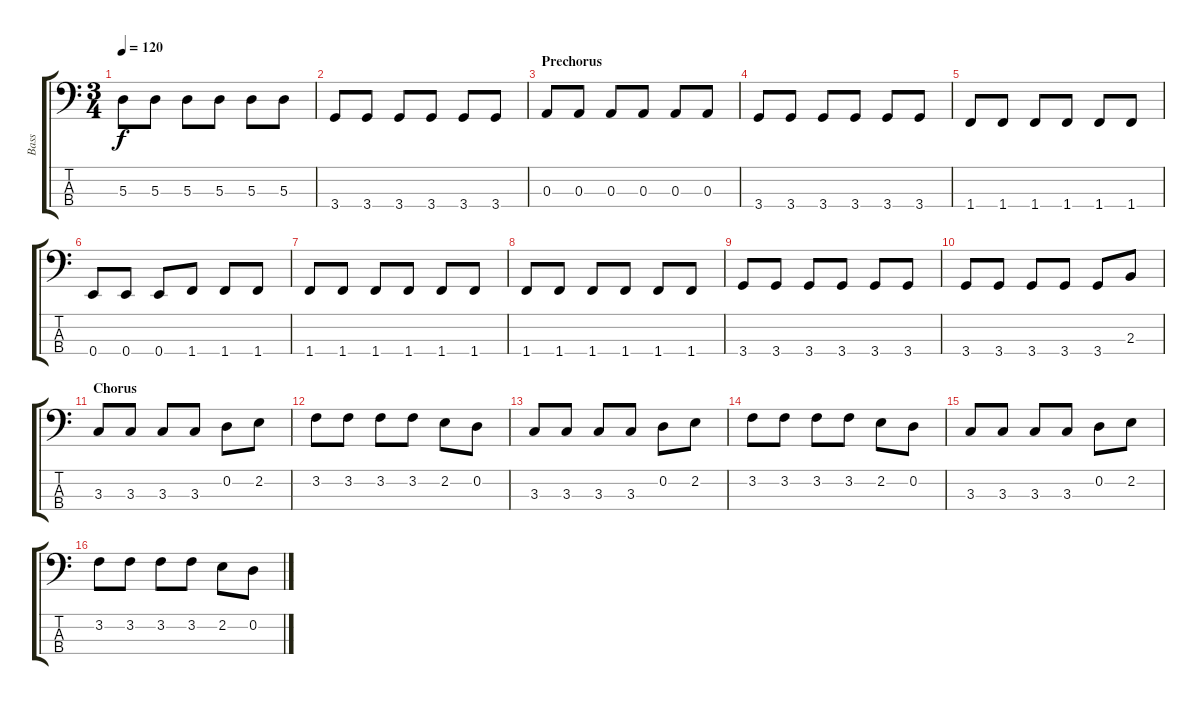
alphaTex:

\track ("Bass" "Bass") {instrument electricbasspick}
\staff {score tabs}
\tuning (G2 D2 A1 E1) {hide}
\ts (3 4)
\tempo 120
\clef f4
\ks c
5.3.8{dy f} 5.3.8 5.3.8 5.3.8 5.3.8 5.3.8 |
3.4.8 3.4.8 3.4.8 3.4.8 3.4.8 3.4.8 |
\section ("" "Prechorus")
0.3.8 0.3.8 0.3.8 0.3.8 0.3.8 0.3.8 |
3.4.8 3.4.8 3.4.8 3.4.8 3.4.8 3.4.8 |
1.4.8 1.4.8 1.4.8 1.4.8 1.4.8 1.4.8 |
0.4.8 0.4.8 0.4.8 1.4.8 1.4.8 1.4.8 |
1.4.8 1.4.8 1.4.8 1.4.8 1.4.8 1.4.8 |
1.4.8 1.4.8 1.4.8 1.4.8 1.4.8 1.4.8 |
3.4.8 3.4.8 3.4.8 3.4.8 3.4.8 3.4.8 |
3.4.8 3.4.8 3.4.8 3.4.8 3.4.8 2.3.8 |
\section ("" "Chorus")
3.3.8 3.3.8 3.3.8 3.3.8 0.2.8 2.2.8 |
3.2.8 3.2.8 3.2.8 3.2.8 2.2.8 0.2.8 |
3.3.8 3.3.8 3.3.8 3.3.8 0.2.8 2.2.8 |
3.2.8 3.2.8 3.2.8 3.2.8 2.2.8 0.2.8 |
3.3.8 3.3.8 3.3.8 3.3.8 0.2.8 2.2.8 |
3.2.8 3.2.8 3.2.8 3.2.8 2.2.8 0.2.8
